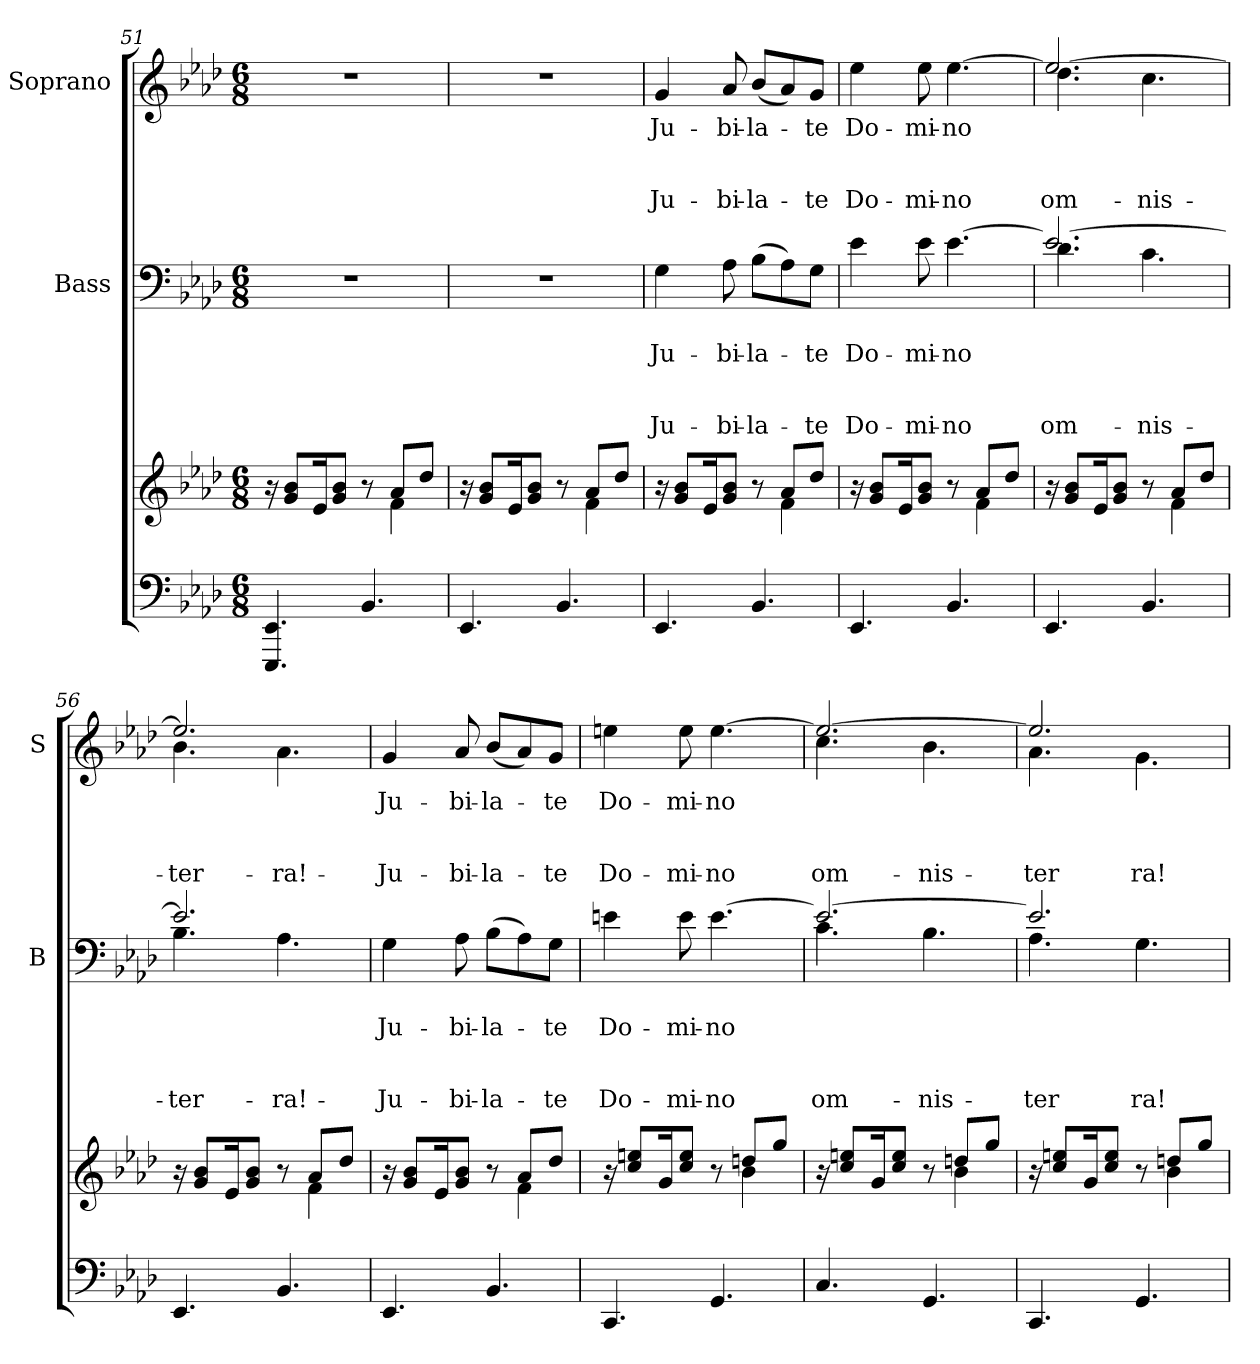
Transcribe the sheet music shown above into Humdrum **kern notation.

**kern	**kern	**kern	**text	**text	**text	**text	**text	**kern	**text	**text	**text	**text
*part3	*part3	*part2	*part2	*part2	*part2	*part2	*part2	*part1	*part1	*part1	*part1	*part1
*staff4	*staff3	*staff2	*staff2	*staff2	*staff2	*staff2	*staff2	*staff1	*staff1	*staff1	*staff1	*staff1
*	*	*I"Bass	*	*	*	*	*	*I"Soprano	*	*	*	*
*	*	*I'B	*	*	*	*	*	*I'S	*	*	*	*
*clefF4	*clefG2	*clefF4	*	*	*	*	*	*clefG2	*	*	*	*
*k[b-e-a-d-]	*k[b-e-a-d-]	*k[b-e-a-d-]	*	*	*	*	*	*k[b-e-a-d-]	*	*	*	*
*f:	*f:	*f:	*	*	*	*	*	*f:	*	*	*	*
*M6/8	*M6/8	*M6/8	*	*	*	*	*	*M6/8	*	*	*	*
=51	=51	=51	=51	=51	=51	=51	=51	=51	=51	=51	=51	=51
*	*^	*	*	*	*	*	*	*	*	*	*	*
4.EEE-/ 4.EE-/	16r	4.ryy	2.r	.	.	.	.	.	2.r	.	.	.	.
.	8g/ 8b-/L	.	.	.	.	.	.	.	.	.	.	.	.
.	16e-/k	.	.	.	.	.	.	.	.	.	.	.	.
.	8g/ 8b-/J	.	.	.	.	.	.	.	.	.	.	.	.
4.BB-/	8r	8ryy	.	.	.	.	.	.	.	.	.	.	.
.	8a-/L	4f\	.	.	.	.	.	.	.	.	.	.	.
.	8dd-/J	.	.	.	.	.	.	.	.	.	.	.	.
=52	=52	=52	=52	=52	=52	=52	=52	=52	=52	=52	=52	=52	=52
4.EE-/	16r	4.ryy	2.r	.	.	.	.	.	2.r	.	.	.	.
.	8g/ 8b-/L	.	.	.	.	.	.	.	.	.	.	.	.
.	16e-/k	.	.	.	.	.	.	.	.	.	.	.	.
.	8g/ 8b-/J	.	.	.	.	.	.	.	.	.	.	.	.
4.BB-/	8r	8ryy	.	.	.	.	.	.	.	.	.	.	.
.	8a-/L	4f\	.	.	.	.	.	.	.	.	.	.	.
.	8dd-/J	.	.	.	.	.	.	.	.	.	.	.	.
!!LO:PB:g=z
=53	=53	=53	=53	=53	=53	=53	=53	=53	=53	=53	=53	=53	=53
4.EE-/	16r	4.ryy	4G\	.	Ju-	.	.	Ju-	4g/	Ju-	.	.	Ju-
.	8g/ 8b-/L	.	.	.	.	.	.	.	.	.	.	.	.
.	16e-/k	.	.	.	.	.	.	.	.	.	.	.	.
.	8g/ 8b-/J	.	8A-\	.	-bi-	.	.	-bi-	8a-/	-bi-	.	.	-bi-
4.BB-/	8r	8ryy	(8B-\L	.	-la-	.	.	-la-	(8b-/L	-la-	.	.	-la-
.	8a-/L	4f\	8A-\)	.	.	.	.	.	8a-/)	.	.	.	.
.	8dd-/J	.	8G\J	.	-te	.	.	-te	8g/J	-te	.	.	-te
=54	=54	=54	=54	=54	=54	=54	=54	=54	=54	=54	=54	=54	=54
4.EE-/	16r	4.ryy	4e-\	.	Do-	.	.	Do-	4ee-\	Do-	.	.	Do-
.	8g/ 8b-/L	.	.	.	.	.	.	.	.	.	.	.	.
.	16e-/k	.	.	.	.	.	.	.	.	.	.	.	.
.	8g/ 8b-/J	.	8e-\	.	-mi-	.	.	-mi-	8ee-\	-mi-	.	.	-mi-
4.BB-/	8r	8ryy	[4.e-\	.	-no	.	.	-no	[4.ee-\	-no	.	.	-no
.	8a-/L	4f\	.	.	.	.	.	.	.	.	.	.	.
.	8dd-/J	.	.	.	.	.	.	.	.	.	.	.	.
=55	=55	=55	=55	=55	=55	=55	=55	=55	=55	=55	=55	=55	=55
*	*	*	*^	*	*	*	*	*	*^	*	*	*	*
4.EE-/	16r	4.ryy	2.e-/_	4.d-\	.	.	.	.	om-	2.ee-/_	4.dd-\	.	.	.	om-
.	8g/ 8b-/L	.	.	.	.	.	.	.	.	.	.	.	.	.	.
.	16e-/k	.	.	.	.	.	.	.	.	.	.	.	.	.	.
.	8g/ 8b-/J	.	.	.	.	.	.	.	.	.	.	.	.	.	.
4.BB-/	8r	8ryy	.	4.c\	.	.	.	.	-nis	.	4.cc\	.	.	.	-nis
.	8a-/L	4f\	.	.	.	.	.	.	.	.	.	.	.	.	.
.	8dd-/J	.	.	.	.	.	.	.	.	.	.	.	.	.	.
=56	=56	=56	=56	=56	=56	=56	=56	=56	=56	=56	=56	=56	=56	=56	=56
4.EE-/	16r	4.ryy	2.e-/]	4.B-\	.	.	.	.	ter-	2.ee-/]	4.b-\	.	.	.	ter-
.	8g/ 8b-/L	.	.	.	.	.	.	.	.	.	.	.	.	.	.
.	16e-/k	.	.	.	.	.	.	.	.	.	.	.	.	.	.
.	8g/ 8b-/J	.	.	.	.	.	.	.	.	.	.	.	.	.	.
4.BB-/	8r	8ryy	.	4.A-\	.	.	.	.	-ra!	.	4.a-\	.	.	.	-ra!
.	8a-/L	4f\	.	.	.	.	.	.	.	.	.	.	.	.	.
.	8dd-/J	.	.	.	.	.	.	.	.	.	.	.	.	.	.
*	*	*	*v	*v	*	*	*	*	*	*	*	*	*	*	*
*	*	*	*	*	*	*	*	*	*v	*v	*	*	*	*
!!LO:LB:g=z
=57	=57	=57	=57	=57	=57	=57	=57	=57	=57	=57	=57	=57	=57
4.EE-/	16r	4.ryy	4G\	.	Ju-	.	.	Ju-	4g/	Ju-	.	.	Ju-
.	8g/ 8b-/L	.	.	.	.	.	.	.	.	.	.	.	.
.	16e-/k	.	.	.	.	.	.	.	.	.	.	.	.
.	8g/ 8b-/J	.	8A-\	.	-bi-	.	.	-bi-	8a-/	-bi-	.	.	-bi-
4.BB-/	8r	8ryy	(8B-\L	.	-la-	.	.	-la-	(8b-/L	-la-	.	.	-la-
.	8a-/L	4f\	8A-\)	.	.	.	.	.	8a-/)	.	.	.	.
.	8dd-/J	.	8G\J	.	-te	.	.	-te	8g/J	-te	.	.	-te
=58	=58	=58	=58	=58	=58	=58	=58	=58	=58	=58	=58	=58	=58
4.CC/	16r	4.ryy	4en\	.	Do-	.	.	Do-	4een\	Do-	.	.	Do-
.	8cc/ 8een/L	.	.	.	.	.	.	.	.	.	.	.	.
.	16g/k	.	.	.	.	.	.	.	.	.	.	.	.
.	8cc/ 8ee/J	.	8e\	.	-mi-	.	.	-mi-	8ee\	-mi-	.	.	-mi-
4.GG/	8r	8ryy	[4.e\	.	-no	.	.	-no	[4.ee\	-no	.	.	-no
.	8ddn/L	4b-\	.	.	.	.	.	.	.	.	.	.	.
.	8gg/J	.	.	.	.	.	.	.	.	.	.	.	.
=59	=59	=59	=59	=59	=59	=59	=59	=59	=59	=59	=59	=59	=59
*	*	*	*^	*	*	*	*	*	*^	*	*	*	*
4.C/	16r	4.ryy	2.e/_	4.c\	.	.	.	.	om-	2.ee/_	4.cc\	.	.	.	om-
.	8cc/ 8een/L	.	.	.	.	.	.	.	.	.	.	.	.	.	.
.	16g/k	.	.	.	.	.	.	.	.	.	.	.	.	.	.
.	8cc/ 8ee/J	.	.	.	.	.	.	.	.	.	.	.	.	.	.
4.GG/	8r	8ryy	.	4.B-\	.	.	.	.	-nis	.	4.b-\	.	.	.	-nis
.	8ddn/L	4b-\	.	.	.	.	.	.	.	.	.	.	.	.	.
.	8gg/J	.	.	.	.	.	.	.	.	.	.	.	.	.	.
=60	=60	=60	=60	=60	=60	=60	=60	=60	=60	=60	=60	=60	=60	=60	=60
4.CC/	16r	4.ryy	2.e/]	4.A-\	.	.	.	.	ter-	2.ee/]	4.a-\	.	.	.	ter-
.	8cc/ 8een/L	.	.	.	.	.	.	.	.	.	.	.	.	.	.
.	16g/k	.	.	.	.	.	.	.	.	.	.	.	.	.	.
.	8cc/ 8ee/J	.	.	.	.	.	.	.	.	.	.	.	.	.	.
4.GG/	8r	8ryy	.	4.G\	.	.	.	.	-ra!	.	4.g\	.	.	.	-ra!
.	8ddn/L	4b-\	.	.	.	.	.	.	.	.	.	.	.	.	.
.	8gg/J	.	.	.	.	.	.	.	.	.	.	.	.	.	.
*	*v	*v	*	*	*	*	*	*	*	*v	*v	*	*	*	*
*	*	*v	*v	*	*	*	*	*	*	*	*	*	*
=	=	=	=	=	=	=	=	=	=	=	=	=
*-	*-	*-	*-	*-	*-	*-	*-	*-	*-	*-	*-	*-
